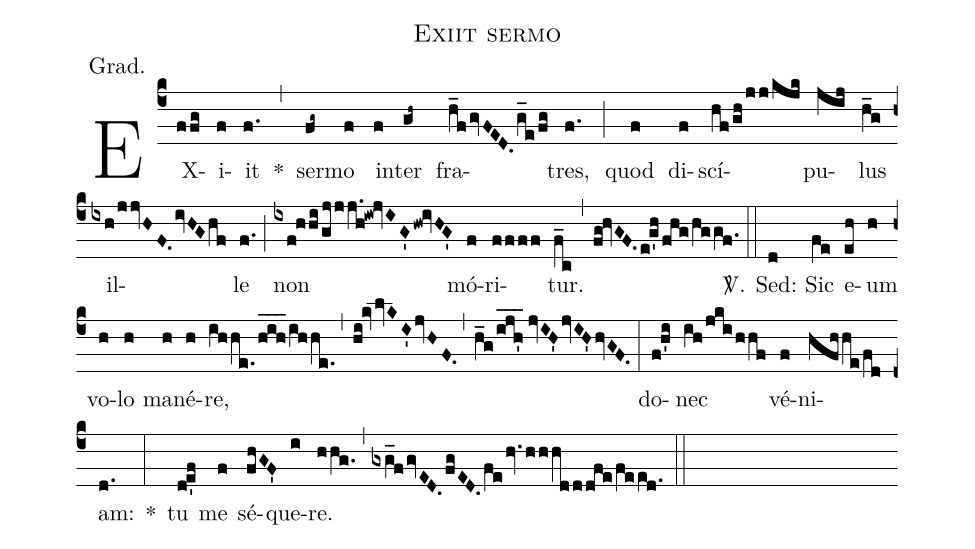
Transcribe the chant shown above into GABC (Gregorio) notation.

name:Exiit sermo;
annotation:Grad.;
mode:5;
office-part:Gradual;
%%
(c4) E{}X(ffg)i(f)it(f.) *(,) ser(fg~)mo(f) in(f)ter(gh~) fra(h_fgvFED.g_e/fg)tres,(f.) (;) quod(f) di(f)scí(hf/gh/jj/kjk)pu(jij)lus(h_g) il(ixh/jjvHF.ivHGhf)le(f.) (;) non(ixf!hhi/gjjj.h!iw!jvIG'hw!ivHG') mó(f)ri(ff/ff)tur.(f_c) (,) (fg!hvGF.e!g'h/fhg/hggf.) <sp>V/</sp>.(::) Sed:(d) Sic(fe) e(eh)um(h) vo(h)lo(h) ma(h)né(h)re,(ihhe./hih___/ihhe.) (,) (hi!kv/lvKI'jvHF.) (,) (h_g/ijh'___//jvIH'jvIH'hvGF.) (:) do(f!h'i)nec(ih/jki/hhf) vé(f)ni(hfhhe/fd)am:(d.) *(:) tu(d!e'f) me(f) sé(fhGF')que(i)re.(hhg.) (,) (gxg_f/gvED.fgED.fe/hv.hhhdd/dfe/feed.) (::)
